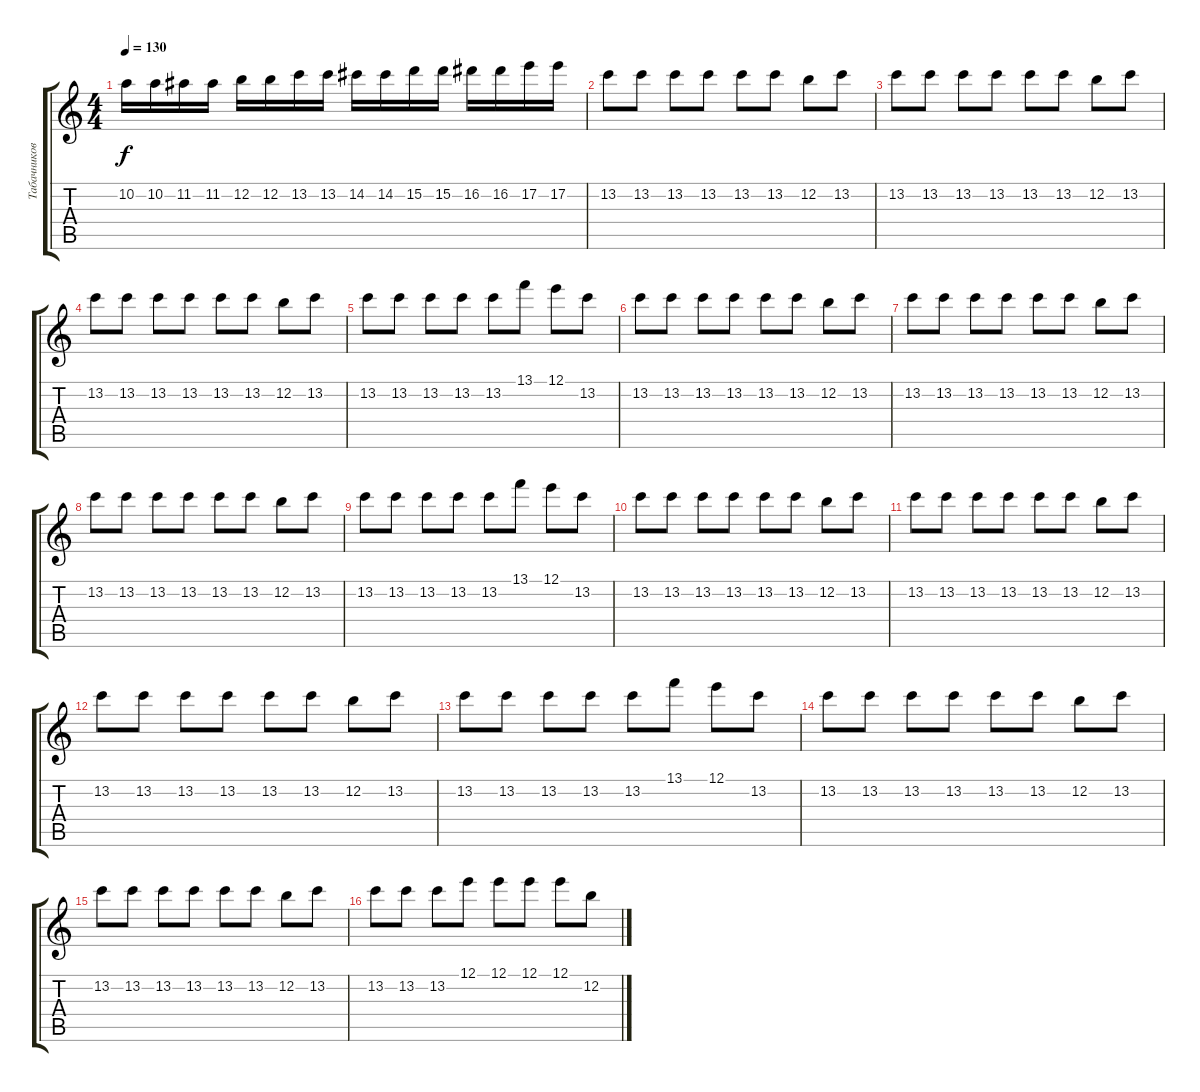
\track ("Табачников" "Табачников") {instrument distortionguitar}
\staff {score tabs}
\tuning (E4 B3 G3 D3 A2 E2) {hide}
\ts (4 4)
\tempo 130
\clef g2
\ks c
10.2.16{dy f} 10.2.16 11.2.16 11.2.16 12.2.16 12.2.16 13.2.16 13.2.16 14.2.16 14.2.16 15.2.16 15.2.16 16.2.16 16.2.16 17.2.16 17.2.16 |
13.2.8 13.2.8 13.2.8 13.2.8 13.2.8 13.2.8 12.2.8 13.2.8 |
13.2.8 13.2.8 13.2.8 13.2.8 13.2.8 13.2.8 12.2.8 13.2.8 |
13.2.8 13.2.8 13.2.8 13.2.8 13.2.8 13.2.8 12.2.8 13.2.8 |
13.2.8 13.2.8 13.2.8 13.2.8 13.2.8 13.1.8 12.1.8 13.2.8 |
13.2.8 13.2.8 13.2.8 13.2.8 13.2.8 13.2.8 12.2.8 13.2.8 |
13.2.8 13.2.8 13.2.8 13.2.8 13.2.8 13.2.8 12.2.8 13.2.8 |
13.2.8 13.2.8 13.2.8 13.2.8 13.2.8 13.2.8 12.2.8 13.2.8 |
13.2.8 13.2.8 13.2.8 13.2.8 13.2.8 13.1.8 12.1.8 13.2.8 |
13.2.8 13.2.8 13.2.8 13.2.8 13.2.8 13.2.8 12.2.8 13.2.8 |
13.2.8 13.2.8 13.2.8 13.2.8 13.2.8 13.2.8 12.2.8 13.2.8 |
13.2.8 13.2.8 13.2.8 13.2.8 13.2.8 13.2.8 12.2.8 13.2.8 |
13.2.8 13.2.8 13.2.8 13.2.8 13.2.8 13.1.8 12.1.8 13.2.8 |
13.2.8 13.2.8 13.2.8 13.2.8 13.2.8 13.2.8 12.2.8 13.2.8 |
13.2.8 13.2.8 13.2.8 13.2.8 13.2.8 13.2.8 12.2.8 13.2.8 |
13.2.8 13.2.8 13.2.8 12.1.8 12.1.8 12.1.8 12.1.8 12.2.8
